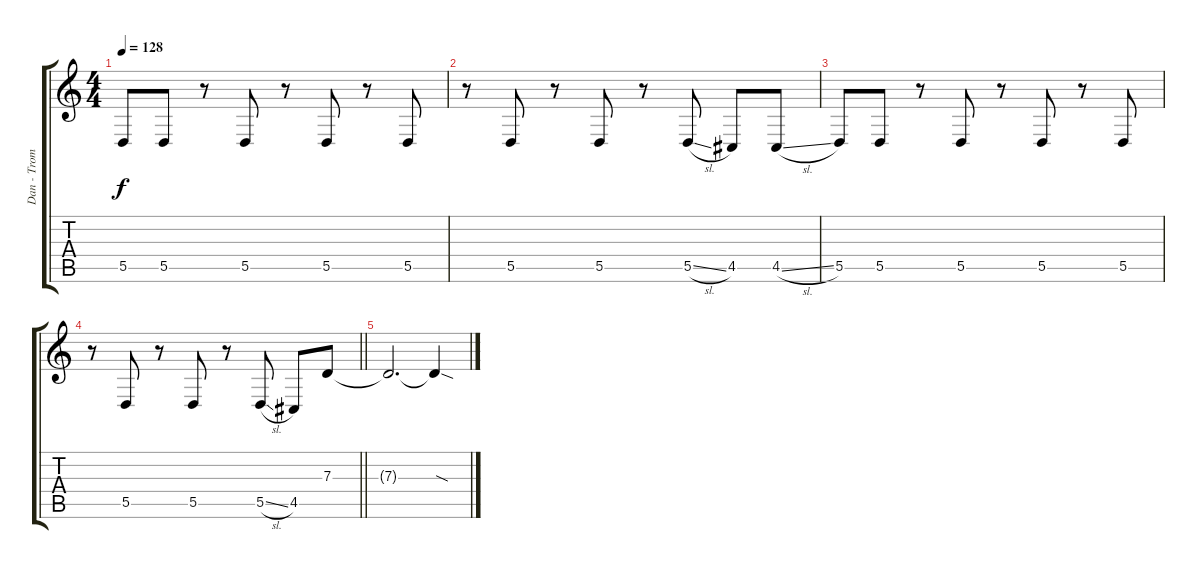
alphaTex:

\track ("Dan - Trombone" "Dan - Trom") {instrument trombone}
\staff {score tabs}
\tuning (E4 B3 G3 D3 A2 E2) {hide}
\ts (4 4)
\tempo 128
\clef g2
\ks c
5.5.8{dy f} 5.5.8 r.8 5.5.8 r.8 5.5.8 r.8 5.5.8 |
r.8 5.5.8 r.8 5.5.8 r.8 5.5{sl}.8 4.5.8 4.5{sl}.8 |
5.5.8 5.5.8 r.8 5.5.8 r.8 5.5.8 r.8 5.5.8 |
\barLineRight lightlight
r.8 5.5.8 r.8 5.5.8 r.8 5.5{sl}.8 4.5.8 7.3.8 |
7.3{t}.2{d} 7.3{sod t}.4
